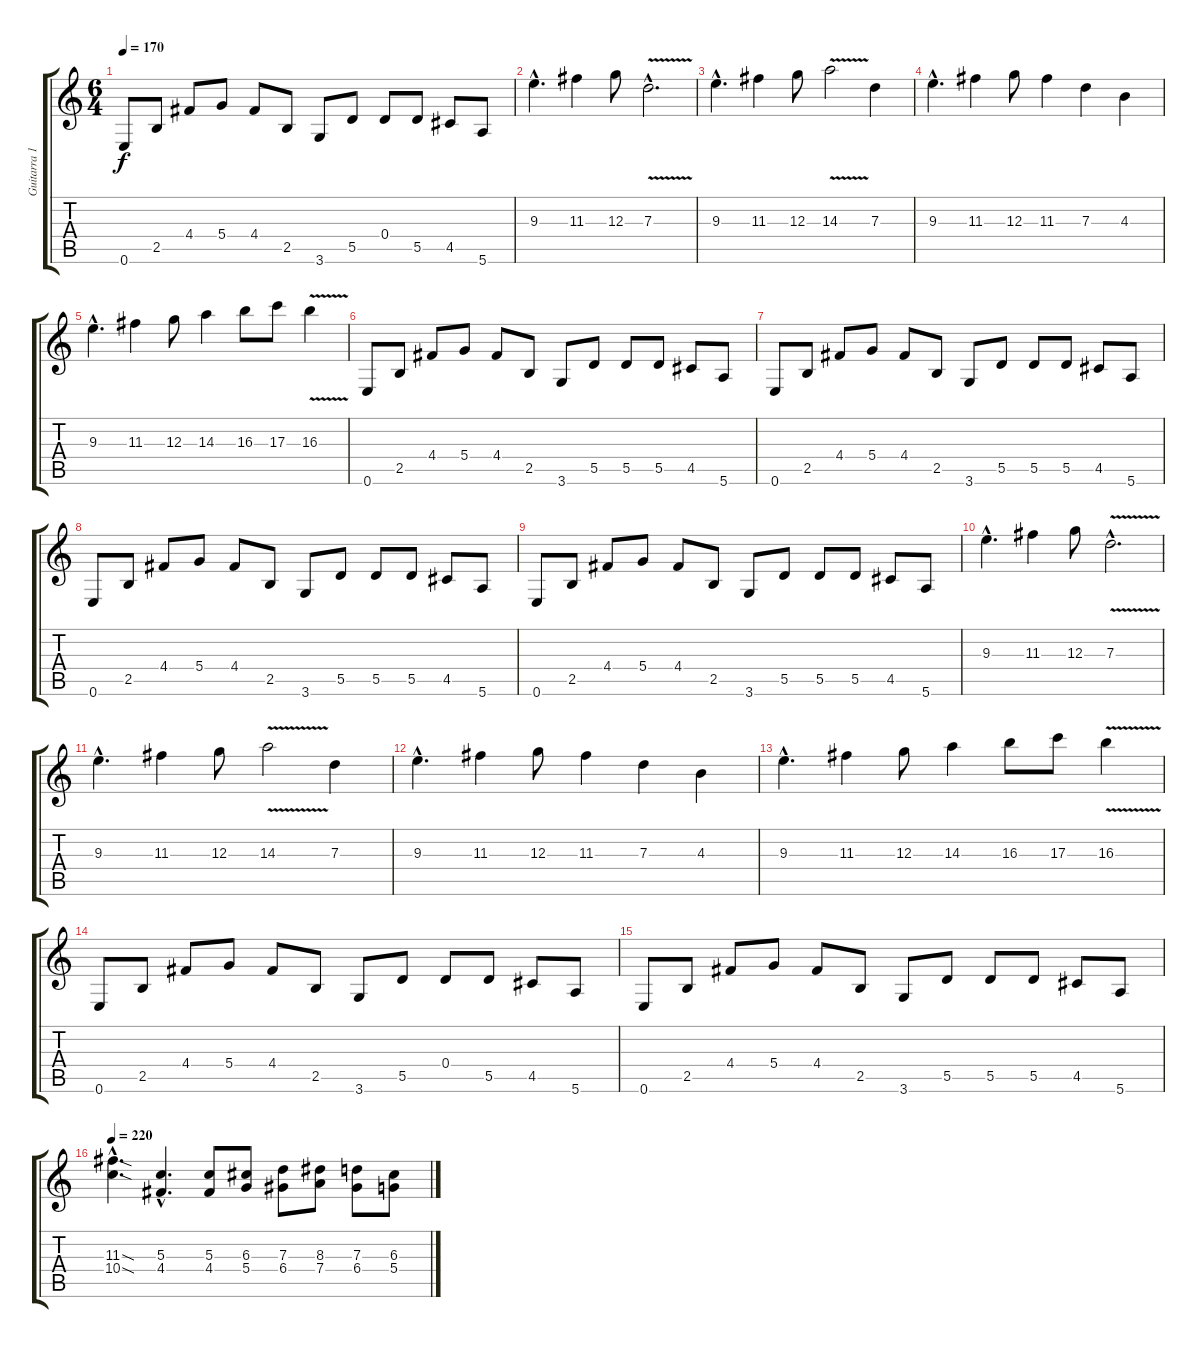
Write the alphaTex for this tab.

\track ("Guitarra 1" "Guitarra 1") {instrument distortionguitar}
\staff {score tabs}
\tuning (E4 B3 G3 D3 A2 E2) {hide}
\ts (6 4)
\tempo 170
\clef g2
\ks c
0.6.8{dy f} 2.5.8 4.4.8 5.4.8 4.4.8 2.5.8 3.6.8 5.5.8 0.4.8 5.5.8 4.5.8 5.6.8 |
9.3{hac}.4{d} 11.3.4 12.3.8 7.3{v hac}.2{d} |
9.3{hac}.4{d} 11.3.4 12.3.8 14.3{v}.2 7.3.4 |
9.3{hac}.4{d} 11.3.4 12.3.8 11.3.4 7.3.4 4.3.4 |
9.3{hac}.4{d} 11.3.4 12.3.8 14.3.4 16.3.8 17.3.8 16.3{v}.4 |
0.6.8 2.5.8 4.4.8 5.4.8 4.4.8 2.5.8 3.6.8 5.5.8 5.5.8 5.5.8 4.5.8 5.6.8 |
0.6.8 2.5.8 4.4.8 5.4.8 4.4.8 2.5.8 3.6.8 5.5.8 5.5.8 5.5.8 4.5.8 5.6.8 |
0.6.8 2.5.8 4.4.8 5.4.8 4.4.8 2.5.8 3.6.8 5.5.8 5.5.8 5.5.8 4.5.8 5.6.8 |
0.6.8 2.5.8 4.4.8 5.4.8 4.4.8 2.5.8 3.6.8 5.5.8 5.5.8 5.5.8 4.5.8 5.6.8 |
9.3{hac}.4{d} 11.3.4 12.3.8 7.3{v hac}.2{d} |
9.3{hac}.4{d} 11.3.4 12.3.8 14.3{v}.2 7.3.4 |
9.3{hac}.4{d} 11.3.4 12.3.8 11.3.4 7.3.4 4.3.4 |
9.3{hac}.4{d} 11.3.4 12.3.8 14.3.4 16.3.8 17.3.8 16.3{v}.4 |
0.6.8 2.5.8 4.4.8 5.4.8 4.4.8 2.5.8 3.6.8 5.5.8 0.4.8 5.5.8 4.5.8 5.6.8 |
0.6.8 2.5.8 4.4.8 5.4.8 4.4.8 2.5.8 3.6.8 5.5.8 5.5.8 5.5.8 4.5.8 5.6.8 |
\tempo 220
(11.3{sod hac} 10.4{sod hac}).4{d} (5.3{hac} 4.4{hac}).4{d} (5.3 4.4).8 (6.3 5.4).8 (7.3 6.4).8 (8.3 7.4).8 (7.3 6.4).8 (6.3 5.4).8
